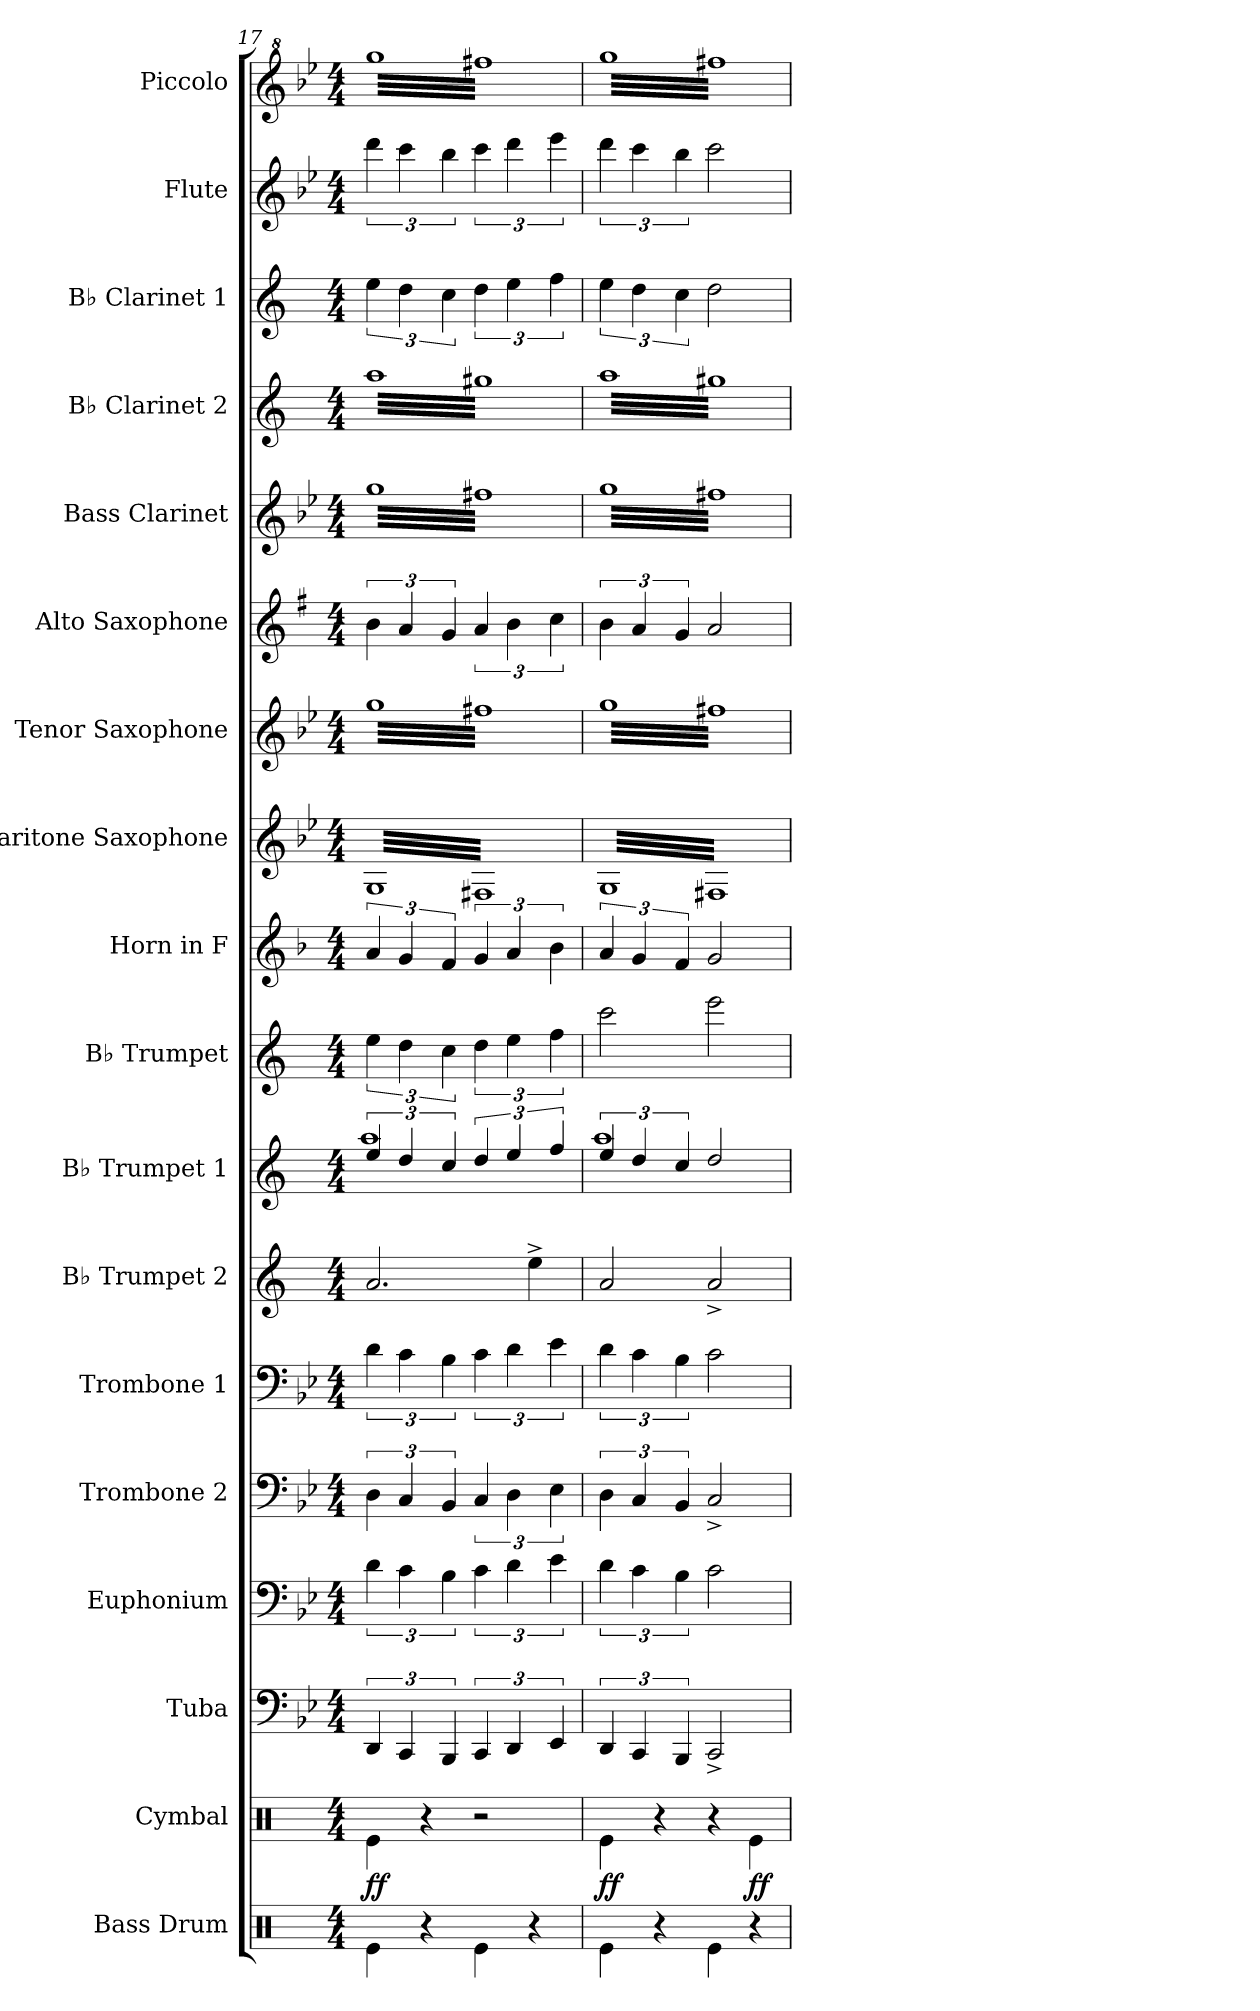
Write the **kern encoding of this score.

**kern	**kern	**dynam	**kern	**kern	**kern	**kern	**kern	**kern	**kern	**kern	**kern	**kern	**kern	**kern	**kern	**kern	**kern	**kern
*part18	*part17	*part17	*part16	*part15	*part14	*part13	*part12	*part11	*part10	*part9	*part8	*part7	*part6	*part5	*part4	*part3	*part2	*part1
*staff18	*staff17	*staff17	*staff16	*staff15	*staff14	*staff13	*staff12	*staff11	*staff10	*staff9	*staff8	*staff7	*staff6	*staff5	*staff4	*staff3	*staff2	*staff1
*I"Bass Drum	*I"Cymbal	*	*I"Tuba	*I"Euphonium	*I"Trombone 2	*I"Trombone 1	*I"B♭ Trumpet 2	*I"B♭ Trumpet 1	*I"B♭ Trumpet	*I"Horn in F	*I"Baritone Saxophone	*I"Tenor Saxophone	*I"Alto Saxophone	*I"Bass Clarinet	*I"B♭ Clarinet 2	*I"B♭ Clarinet 1	*I"Flute	*I"Piccolo
*I'B. Dr.	*I'Cym.	*	*I'Tba.	*I'Euph.	*I'Tbn. 2	*I'Tbn. 1	*I'B♭ Tpt. 2	*I'B♭ Tpt. 1	*I'B♭ Tpt.	*	*I'Bar. Sax.	*I'T. Sax.	*I'A. Sax.	*I'B. Cl.	*I'B♭ Cl. 2	*I'B♭ Cl. 1	*I'Fl.	*I'Picc.
*clefX	*clefX	*	*clefF4	*clefF4	*clefF4	*clefF4	*clefG2	*clefG2	*clefG2	*clefG2	*clefG2	*clefG2	*clefG2	*clefG2	*clefG2	*clefG2	*clefG2	*clefG^2
*	*	*	*	*	*	*	*ITrd1c2	*ITrd1c2	*ITrd1c2	*ITrd4c7	*ITrd12c21	*ITrd8c14	*ITrd5c9	*ITrd8c14	*ITrd1c2	*ITrd1c2	*	*ITrd-7c-12
*k[]	*k[]	*	*k[b-e-]	*k[b-e-]	*k[b-e-]	*k[b-e-]	*k[b-e-]	*k[b-e-]	*k[b-e-]	*k[b-e-]	*k[b-e-]	*k[b-e-]	*k[b-e-]	*k[b-e-]	*k[b-e-]	*k[b-e-]	*k[b-e-]	*k[b-e-]
*M4/4	*M4/4	*	*M4/4	*M4/4	*M4/4	*M4/4	*M4/4	*M4/4	*M4/4	*M4/4	*M4/4	*M4/4	*M4/4	*M4/4	*M4/4	*M4/4	*M4/4	*M4/4
=17	=17	=17	=17	=17	=17	=17	=17	=17	=17	=17	=17	=17	=17	=17	=17	=17	=17	=17
*	*	*	*	*	*	*	*	*^	*	*	*	*	*	*	*	*	*	*
!	!	!LO:DY:b	!	!	!	!	!	!	!	!	!	!	!	!	!	!	!	!	!
*	*	*	*	*	*	*	*	*	*	*	*	*tremolo	*	*	*	*	*	*	*
*	*	*	*	*	*	*	*	*	*	*	*	*	*tremolo	*	*	*	*	*	*
*	*	*	*	*	*	*	*	*	*	*	*	*	*	*	*tremolo	*	*	*	*
*	*	*	*	*	*	*	*	*	*	*	*	*	*	*	*	*tremolo	*	*	*
*	*	*	*	*	*	*	*	*	*	*	*	*	*	*	*	*	*	*	*tremolo
4Re\	4Re\	ff	6DD/	6d\	6D\	6d\	2.g/	6dd/	1gg	6dd\	6d/	32GGLLL	32gLLL	6d\	32gLLL	32ggLLL	6dd\	6ddd\	32ggggLLL
.	.	.	.	.	.	.	.	.	.	.	.	32FF#X	32f#X	.	32f#X	32ff#X	.	.	32ffff#X
.	.	.	.	.	.	.	.	.	.	.	.	32GG	32g	.	32g	32gg	.	.	32gggg
.	.	.	.	.	.	.	.	.	.	.	.	32FF#X	32f#X	.	32f#X	32ff#X	.	.	32ffff#X
.	.	.	.	.	.	.	.	.	.	.	.	32GG	32g	.	32g	32gg	.	.	32gggg
.	.	.	.	.	.	.	.	.	.	.	.	32FF#X	32f#X	.	32f#X	32ff#X	.	.	32ffff#X
.	.	.	6CC/	6c\	6C/	6c\	.	6cc/	.	6cc\	6c/	.	.	6c/	.	.	6cc\	6ccc\	.
.	.	.	.	.	.	.	.	.	.	.	.	32GG	32g	.	32g	32gg	.	.	32gggg
.	.	.	.	.	.	.	.	.	.	.	.	32FF#X	32f#X	.	32f#X	32ff#X	.	.	32ffff#X
4r	4r	.	.	.	.	.	.	.	.	.	.	32GG	32g	.	32g	32gg	.	.	32gggg
.	.	.	.	.	.	.	.	.	.	.	.	32FF#X	32f#X	.	32f#X	32ff#X	.	.	32ffff#X
.	.	.	.	.	.	.	.	.	.	.	.	32GG	32g	.	32g	32gg	.	.	32gggg
.	.	.	6BBB-/	6B-\	6BB-/	6B-\	.	6b-/	.	6b-\	6B-/	.	.	6B-/	.	.	6b-\	6bb-\	.
.	.	.	.	.	.	.	.	.	.	.	.	32FF#X	32f#X	.	32f#X	32ff#X	.	.	32ffff#X
.	.	.	.	.	.	.	.	.	.	.	.	32GG	32g	.	32g	32gg	.	.	32gggg
.	.	.	.	.	.	.	.	.	.	.	.	32FF#X	32f#X	.	32f#X	32ff#X	.	.	32ffff#X
.	.	.	.	.	.	.	.	.	.	.	.	32GG	32g	.	32g	32gg	.	.	32gggg
.	.	.	.	.	.	.	.	.	.	.	.	32FF#X	32f#X	.	32f#X	32ff#X	.	.	32ffff#X
4Re\	2r	.	6CC/	6c\	6C/	6c\	.	6cc/	.	6cc\	6c/	32GG	32g	6c/	32g	32gg	6cc\	6ccc\	32gggg
.	.	.	.	.	.	.	.	.	.	.	.	32FF#X	32f#X	.	32f#X	32ff#X	.	.	32ffff#X
.	.	.	.	.	.	.	.	.	.	.	.	32GG	32g	.	32g	32gg	.	.	32gggg
.	.	.	.	.	.	.	.	.	.	.	.	32FF#X	32f#X	.	32f#X	32ff#X	.	.	32ffff#X
.	.	.	.	.	.	.	.	.	.	.	.	32GG	32g	.	32g	32gg	.	.	32gggg
.	.	.	.	.	.	.	.	.	.	.	.	32FF#X	32f#X	.	32f#X	32ff#X	.	.	32ffff#X
.	.	.	6DD/	6d\	6D\	6d\	.	6dd/	.	6dd\	6d/	.	.	6d\	.	.	6dd\	6ddd\	.
.	.	.	.	.	.	.	.	.	.	.	.	32GG	32g	.	32g	32gg	.	.	32gggg
.	.	.	.	.	.	.	.	.	.	.	.	32FF#X	32f#X	.	32f#X	32ff#X	.	.	32ffff#X
4r	.	.	.	.	.	.	4dd^\	.	.	.	.	32GG	32g	.	32g	32gg	.	.	32gggg
.	.	.	.	.	.	.	.	.	.	.	.	32FF#X	32f#X	.	32f#X	32ff#X	.	.	32ffff#X
.	.	.	.	.	.	.	.	.	.	.	.	32GG	32g	.	32g	32gg	.	.	32gggg
.	.	.	6EE-/	6e-\	6E-\	6e-\	.	6ee-/	.	6ee-\	6e-\	.	.	6e-\	.	.	6ee-\	6eee-\	.
.	.	.	.	.	.	.	.	.	.	.	.	32FF#X	32f#X	.	32f#X	32ff#X	.	.	32ffff#X
.	.	.	.	.	.	.	.	.	.	.	.	32GG	32g	.	32g	32gg	.	.	32gggg
.	.	.	.	.	.	.	.	.	.	.	.	32FF#X	32f#X	.	32f#X	32ff#X	.	.	32ffff#X
.	.	.	.	.	.	.	.	.	.	.	.	32GG	32g	.	32g	32gg	.	.	32gggg
.	.	.	.	.	.	.	.	.	.	.	.	32FF#XJJJ	32f#XJJJ	.	32f#XJJJ	32ff#XJJJ	.	.	32ffff#XJJJ
=18	=18	=18	=18	=18	=18	=18	=18	=18	=18	=18	=18	=18	=18	=18	=18	=18	=18	=18	=18
!	!	!LO:DY:b	!	!	!	!	!	!	!	!	!	!	!	!	!	!	!	!	!
4Re\	4Re\	ff	6DD/	6d\	6D\	6d\	2g/	6dd/	1gg	2bb-\	6d/	32GGLLL	32gLLL	6d\	32gLLL	32ggLLL	6dd\	6ddd\	32ggggLLL
.	.	.	.	.	.	.	.	.	.	.	.	32FF#X	32f#X	.	32f#X	32ff#X	.	.	32ffff#X
.	.	.	.	.	.	.	.	.	.	.	.	32GG	32g	.	32g	32gg	.	.	32gggg
.	.	.	.	.	.	.	.	.	.	.	.	32FF#X	32f#X	.	32f#X	32ff#X	.	.	32ffff#X
.	.	.	.	.	.	.	.	.	.	.	.	32GG	32g	.	32g	32gg	.	.	32gggg
.	.	.	.	.	.	.	.	.	.	.	.	32FF#X	32f#X	.	32f#X	32ff#X	.	.	32ffff#X
.	.	.	6CC/	6c\	6C/	6c\	.	6cc/	.	.	6c/	.	.	6c/	.	.	6cc\	6ccc\	.
.	.	.	.	.	.	.	.	.	.	.	.	32GG	32g	.	32g	32gg	.	.	32gggg
.	.	.	.	.	.	.	.	.	.	.	.	32FF#X	32f#X	.	32f#X	32ff#X	.	.	32ffff#X
4r	4r	.	.	.	.	.	.	.	.	.	.	32GG	32g	.	32g	32gg	.	.	32gggg
.	.	.	.	.	.	.	.	.	.	.	.	32FF#X	32f#X	.	32f#X	32ff#X	.	.	32ffff#X
.	.	.	.	.	.	.	.	.	.	.	.	32GG	32g	.	32g	32gg	.	.	32gggg
.	.	.	6BBB-/	6B-\	6BB-/	6B-\	.	6b-/	.	.	6B-/	.	.	6B-/	.	.	6b-\	6bb-\	.
.	.	.	.	.	.	.	.	.	.	.	.	32FF#X	32f#X	.	32f#X	32ff#X	.	.	32ffff#X
.	.	.	.	.	.	.	.	.	.	.	.	32GG	32g	.	32g	32gg	.	.	32gggg
.	.	.	.	.	.	.	.	.	.	.	.	32FF#X	32f#X	.	32f#X	32ff#X	.	.	32ffff#X
.	.	.	.	.	.	.	.	.	.	.	.	32GG	32g	.	32g	32gg	.	.	32gggg
.	.	.	.	.	.	.	.	.	.	.	.	32FF#X	32f#X	.	32f#X	32ff#X	.	.	32ffff#X
4Re\	4r	.	2CC^/	2c\	2C^/	2c\	2g^/	2cc/	.	2ddd\	2c/	32GG	32g	2c/	32g	32gg	2cc\	2ccc\	32gggg
.	.	.	.	.	.	.	.	.	.	.	.	32FF#X	32f#X	.	32f#X	32ff#X	.	.	32ffff#X
.	.	.	.	.	.	.	.	.	.	.	.	32GG	32g	.	32g	32gg	.	.	32gggg
.	.	.	.	.	.	.	.	.	.	.	.	32FF#X	32f#X	.	32f#X	32ff#X	.	.	32ffff#X
.	.	.	.	.	.	.	.	.	.	.	.	32GG	32g	.	32g	32gg	.	.	32gggg
.	.	.	.	.	.	.	.	.	.	.	.	32FF#X	32f#X	.	32f#X	32ff#X	.	.	32ffff#X
.	.	.	.	.	.	.	.	.	.	.	.	32GG	32g	.	32g	32gg	.	.	32gggg
.	.	.	.	.	.	.	.	.	.	.	.	32FF#X	32f#X	.	32f#X	32ff#X	.	.	32ffff#X
!	!	!LO:DY:b	!	!	!	!	!	!	!	!	!	!	!	!	!	!	!	!	!
4r	4Re\	ff	.	.	.	.	.	.	.	.	.	32GG	32g	.	32g	32gg	.	.	32gggg
.	.	.	.	.	.	.	.	.	.	.	.	32FF#X	32f#X	.	32f#X	32ff#X	.	.	32ffff#X
.	.	.	.	.	.	.	.	.	.	.	.	32GG	32g	.	32g	32gg	.	.	32gggg
.	.	.	.	.	.	.	.	.	.	.	.	32FF#X	32f#X	.	32f#X	32ff#X	.	.	32ffff#X
.	.	.	.	.	.	.	.	.	.	.	.	32GG	32g	.	32g	32gg	.	.	32gggg
.	.	.	.	.	.	.	.	.	.	.	.	32FF#X	32f#X	.	32f#X	32ff#X	.	.	32ffff#X
.	.	.	.	.	.	.	.	.	.	.	.	32GG	32g	.	32g	32gg	.	.	32gggg
.	.	.	.	.	.	.	.	.	.	.	.	32FF#XJJJ	32f#XJJJ	.	32f#XJJJ	32ff#XJJJ	.	.	32ffff#XJJJ
*	*	*	*	*	*	*	*	*	*	*	*	*	*	*	*	*	*	*	*Xtremolo
*	*	*	*	*	*	*	*	*	*	*	*	*	*	*	*	*Xtremolo	*	*	*
*	*	*	*	*	*	*	*	*	*	*	*	*	*	*	*Xtremolo	*	*	*	*
*	*	*	*	*	*	*	*	*	*	*	*	*	*Xtremolo	*	*	*	*	*	*
*	*	*	*	*	*	*	*	*	*	*	*	*Xtremolo	*	*	*	*	*	*	*
.	.	.	.	.	.	.	.	.	.	.	.	.	.	.	.	.	.	.	.
.	.	.	.	.	.	.	.	.	.	.	.	.	.	.	.	.	.	.	.
.	.	.	.	.	.	.	.	.	.	.	.	.	.	.	.	.	.	.	.
.	.	.	.	.	.	.	.	.	.	.	.	.	.	.	.	.	.	.	.
.	.	.	.	.	.	.	.	.	.	.	.	.	.	.	.	.	.	.	.
.	.	.	.	.	.	.	.	.	.	.	.	.	.	.	.	.	.	.	.
.	.	.	.	.	.	.	.	.	.	.	.	.	.	.	.	.	.	.	.
.	.	.	.	.	.	.	.	.	.	.	.	.	.	.	.	.	.	.	.
.	.	.	.	.	.	.	.	.	.	.	.	.	.	.	.	.	.	.	.
.	.	.	.	.	.	.	.	.	.	.	.	.	.	.	.	.	.	.	.
.	.	.	.	.	.	.	.	.	.	.	.	.	.	.	.	.	.	.	.
.	.	.	.	.	.	.	.	.	.	.	.	.	.	.	.	.	.	.	.
.	.	.	.	.	.	.	.	.	.	.	.	.	.	.	.	.	.	.	.
.	.	.	.	.	.	.	.	.	.	.	.	.	.	.	.	.	.	.	.
.	.	.	.	.	.	.	.	.	.	.	.	.	.	.	.	.	.	.	.
.	.	.	.	.	.	.	.	.	.	.	.	.	.	.	.	.	.	.	.
*	*	*	*	*	*	*	*	*v	*v	*	*	*	*	*	*	*	*	*	*
=	=	=	=	=	=	=	=	=	=	=	=	=	=	=	=	=	=	=
*-	*-	*-	*-	*-	*-	*-	*-	*-	*-	*-	*-	*-	*-	*-	*-	*-	*-	*-
